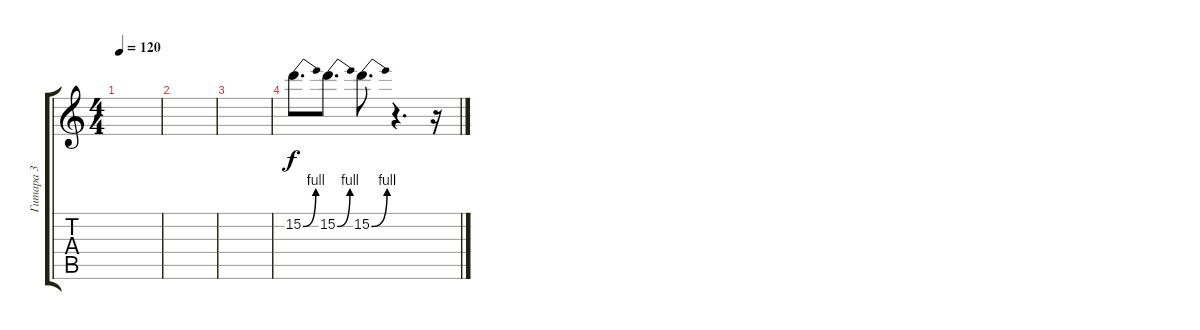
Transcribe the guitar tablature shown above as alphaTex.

\track ("Гитара 3" "Гитара 3") {instrument distortionguitar}
\staff {score tabs}
\tuning (E4 B3 G3 D3 A2 E2) {hide}
\ts (4 4)
\tempo 120
\clef g2
\ks c
|
|
|
15.2{be (bend 0 0 60 4)}.8{d} 15.2{be (bend 0 0 60 4)}.8{d} 15.2{be (bend 0 0 60 4)}.8{d} r.4{d} r.16
